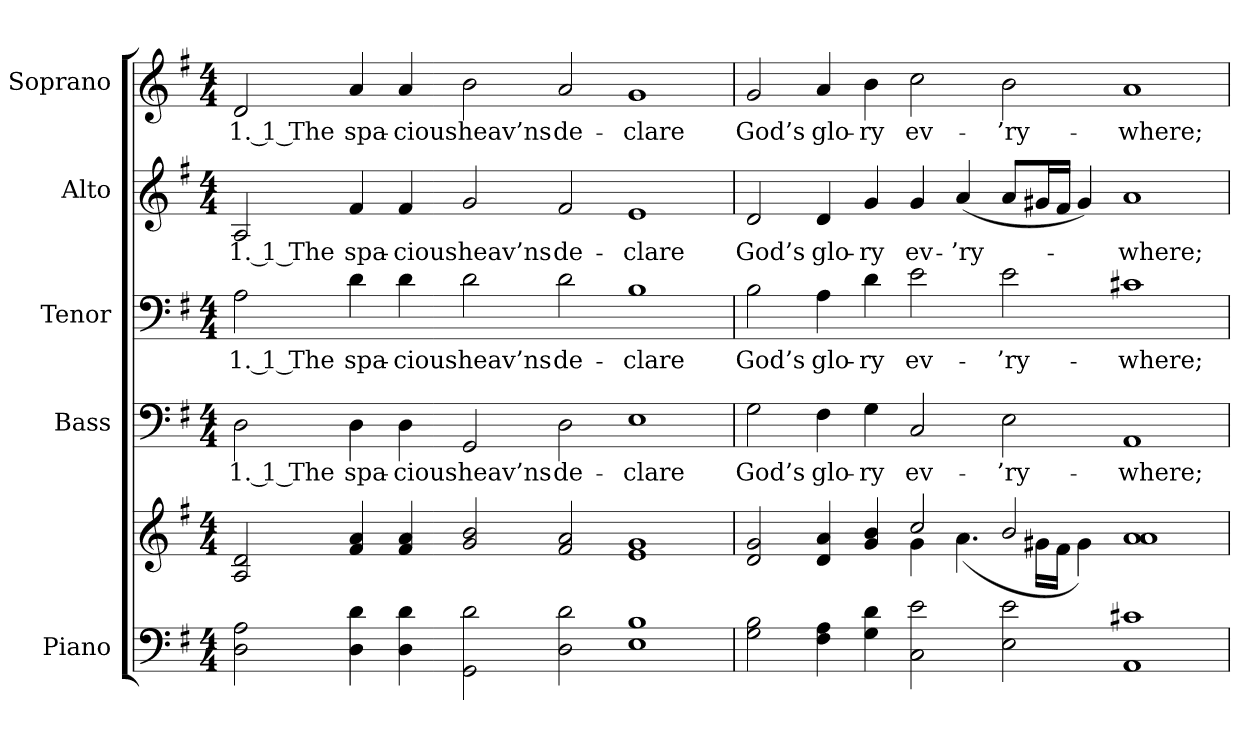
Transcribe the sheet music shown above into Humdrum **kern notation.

**kern	**kern	**kern	**text	**kern	**text	**kern	**text	**kern	**text
*part5	*part5	*part4	*part4	*part3	*part3	*part2	*part2	*part1	*part1
*staff6	*staff5	*staff4	*staff4	*staff3	*staff3	*staff2	*staff2	*staff1	*staff1
*I"Piano	*	*I"Bass	*	*I"Tenor	*	*I"Alto	*	*I"Soprano	*
*I'Pno.	*	*I'B.	*	*I'T.	*	*I'A.	*	*I'S.	*
!!LO:PB:g=z
*clefF4	*clefG2	*clefF4	*	*clefF4	*	*clefG2	*	*clefG2	*
*k[f#]	*k[f#]	*k[f#]	*	*k[f#]	*	*k[f#]	*	*k[f#]	*
*G:	*G:	*G:	*	*G:	*	*G:	*	*G:	*
*M4/4	*M4/4	*M4/4	*	*M4/4	*	*M4/4	*	*M4/4	*
*MM180	*MM180	*MM180	*	*MM180	*	*MM180	*	*MM180	*
=1	=1	=1	=1	=1	=1	=1	=1	=1	=1
!	!	!	!LO:LY:b:color=#000000	!	!	!	!	!	!
!	!	!	!	!	!LO:LY:b:color=#000000	!	!	!	!
!	!	!	!	!	!	!	!LO:LY:b:color=#000000	!	!
!	!	!	!	!	!	!	!	!	!LO:LY:b:color=#000000
2Di\ 2Ai	2Ai/ 2di	2Di\	1. 1 The	2Ai\	1. 1 The	2Ai/	1. 1 The	2di/	1. 1 The
!	!	!	!LO:LY:b:color=#000000	!	!	!	!	!	!
!	!	!	!	!	!LO:LY:b:color=#000000	!	!	!	!
!	!	!	!	!	!	!	!LO:LY:b:color=#000000	!	!
!	!	!	!	!	!	!	!	!	!LO:LY:b:color=#000000
4Di\ 4di	4f#i/ 4ai	4Di\	spa-	4di\	spa-	4f#i/	spa-	4ai/	spa-
!	!	!	!LO:LY:b:color=#000000	!	!	!	!	!	!
!	!	!	!	!	!LO:LY:b:color=#000000	!	!	!	!
!	!	!	!	!	!	!	!LO:LY:b:color=#000000	!	!
!	!	!	!	!	!	!	!	!	!LO:LY:b:color=#000000
4Di\ 4di	4f#i/ 4ai	4Di\	-cious	4di\	-cious	4f#i/	-cious	4ai/	-cious
!	!	!	!LO:LY:b:color=#000000	!	!	!	!	!	!
!	!	!	!	!	!LO:LY:b:color=#000000	!	!	!	!
!	!	!	!	!	!	!	!LO:LY:b:color=#000000	!	!
!	!	!	!	!	!	!	!	!	!LO:LY:b:color=#000000
2GGi\ 2di	2gi/ 2bi	2GGi/	heav’ns	2di\	heav’ns	2gi/	heav’ns	2bi\	heav’ns
!	!	!	!LO:LY:b:color=#000000	!	!	!	!	!	!
!	!	!	!	!	!LO:LY:b:color=#000000	!	!	!	!
!	!	!	!	!	!	!	!LO:LY:b:color=#000000	!	!
!	!	!	!	!	!	!	!	!	!LO:LY:b:color=#000000
2Di\ 2di	2f#i/ 2ai	2Di\	de-	2di\	de-	2f#i/	de-	2ai/	de-
!	!	!	!LO:LY:b:color=#000000	!	!	!	!	!	!
!	!	!	!	!	!LO:LY:b:color=#000000	!	!	!	!
!	!	!	!	!	!	!	!LO:LY:b:color=#000000	!	!
!	!	!	!	!	!	!	!	!	!LO:LY:b:color=#000000
1Ei 1Bi	1ei 1gi	1Ei	-clare	1Bi	-clare	1ei	-clare	1gi	-clare
=2	=2	=2	=2	=2	=2	=2	=2	=2	=2
*	*^	*	*	*	*	*	*	*	*
!	!	!	!	!LO:LY:b:color=#000000	!	!	!	!	!	!
!	!	!	!	!	!	!LO:LY:b:color=#000000	!	!	!	!
!	!	!	!	!	!	!	!	!LO:LY:b:color=#000000	!	!
!	!	!	!	!	!	!	!	!	!	!LO:LY:b:color=#000000
2Gi\ 2Bi	2di/ 2gi	1ryy	2Gi\	God’s	2Bi\	God’s	2di/	God’s	2gi/	God’s
!	!	!	!	!LO:LY:b:color=#000000	!	!	!	!	!	!
!	!	!	!	!	!	!LO:LY:b:color=#000000	!	!	!	!
!	!	!	!	!	!	!	!	!LO:LY:b:color=#000000	!	!
!	!	!	!	!	!	!	!	!	!	!LO:LY:b:color=#000000
4F#i\ 4Ai	4di/ 4ai	.	4F#i\	glo-	4Ai\	glo-	4di/	glo-	4ai/	glo-
!	!	!	!	!LO:LY:b:color=#000000	!	!	!	!	!	!
!	!	!	!	!	!	!LO:LY:b:color=#000000	!	!	!	!
!	!	!	!	!	!	!	!	!LO:LY:b:color=#000000	!	!
!	!	!	!	!	!	!	!	!	!	!LO:LY:b:color=#000000
4Gi\ 4di	4gi/ 4bi	.	4Gi\	-ry	4di\	-ry	4gi/	-ry	4bi\	-ry
!	!	!	!	!LO:LY:b:color=#000000	!	!	!	!	!	!
!	!	!	!	!	!	!LO:LY:b:color=#000000	!	!	!	!
!	!	!	!	!	!	!	!	!LO:LY:b:color=#000000	!	!
!	!	!	!	!	!	!	!	!	!	!LO:LY:b:color=#000000
2Ci\ 2ei	2cci/	4gi\	2Ci/	ev-	2ei\	ev-	4gi/	ev-	2cci\	ev-
!	!	!	!	!	!	!	!	!LO:LY:b:color=#000000	!	!
.	.	(4.ai\	.	.	.	.	(4ai/	-’ry-	.	.
!	!	!	!	!LO:LY:b:color=#000000	!	!	!	!	!	!
!	!	!	!	!	!	!LO:LY:b:color=#000000	!	!	!	!
!	!	!	!	!	!	!	!	!	!	!LO:LY:b:color=#000000
2Ei\ 2ei	2bi/	.	2Ei\	-’ry-	2ei\	-’ry-	8ai/L	.	2bi\	-’ry-
.	.	16g#Xi\LL	.	.	.	.	16g#Xi/L	.	.	.
.	.	16f#i\JJ	.	.	.	.	16f#i/JJ	.	.	.
.	.	4g#i\)	.	.	.	.	4g#i/)	.	.	.
!	!	!	!	!LO:LY:b:color=#000000	!	!	!	!	!	!
!	!	!	!	!	!	!LO:LY:b:color=#000000	!	!	!	!
!	!	!	!	!	!	!	!	!LO:LY:b:color=#000000	!	!
!	!	!	!	!	!	!	!	!	!	!LO:LY:b:color=#000000
1AAi 1c#Xi	1ai 1ai	1ryy	1AAi	-where;	1c#Xi	-where;	1ai	-where;	1ai	-where;
*	*v	*v	*	*	*	*	*	*	*	*
=	=	=	=	=	=	=	=	=	=
*-	*-	*-	*-	*-	*-	*-	*-	*-	*-
